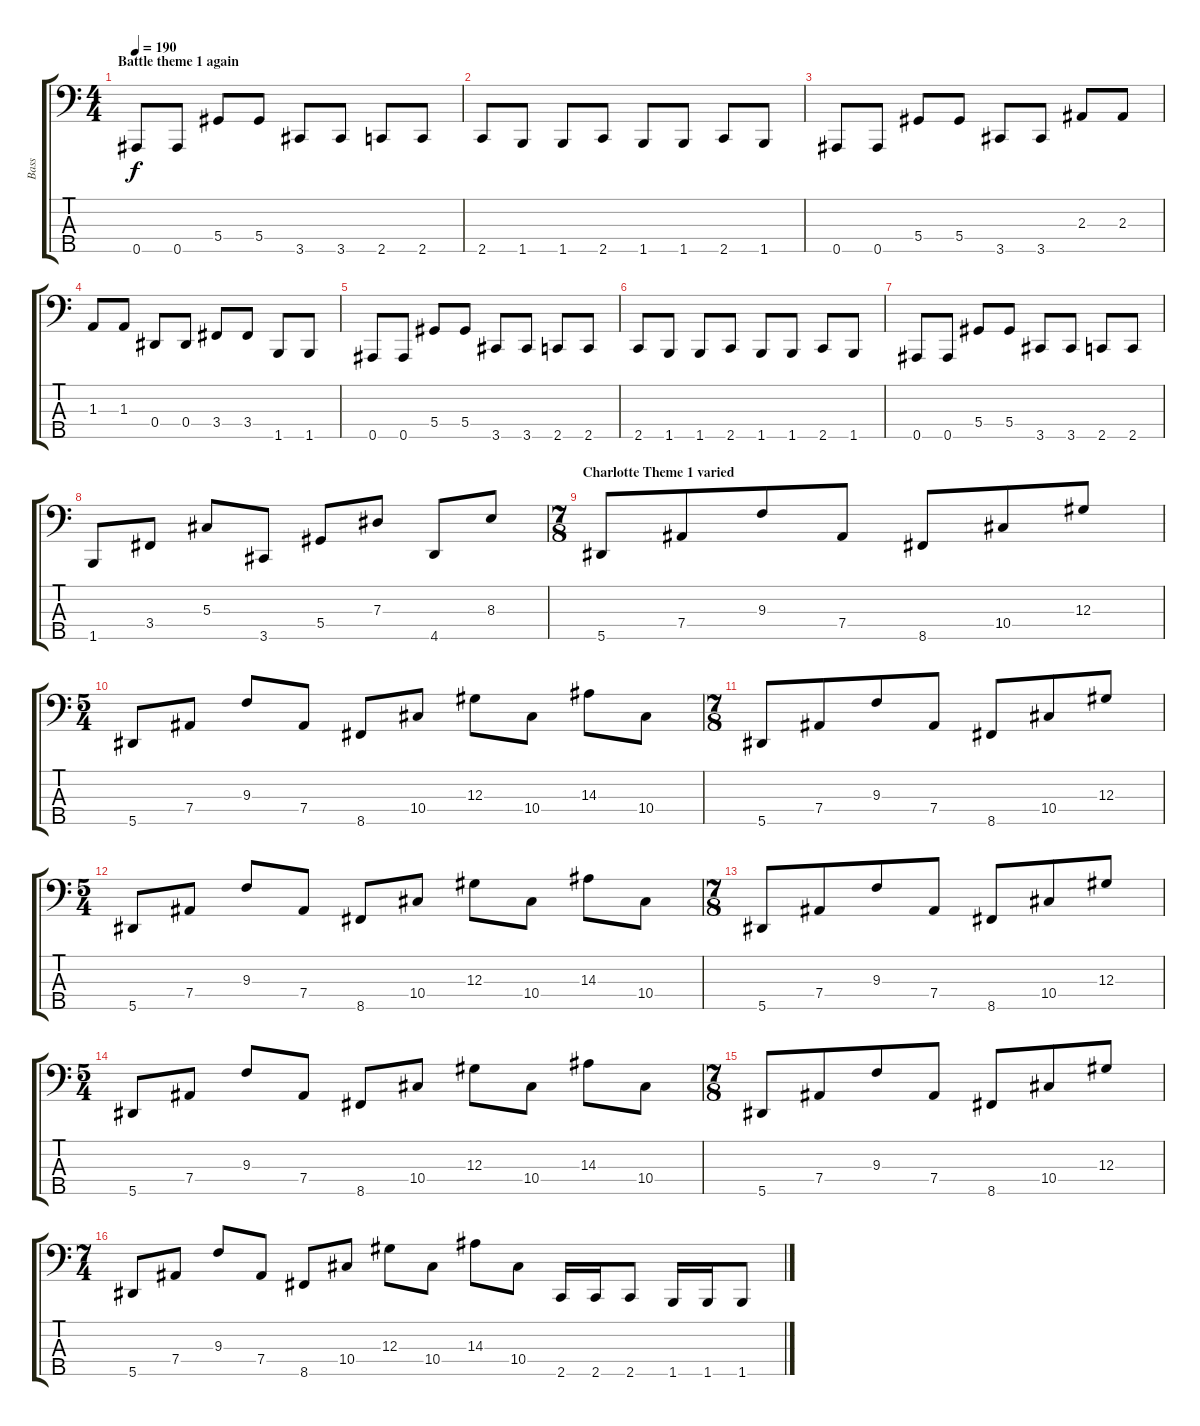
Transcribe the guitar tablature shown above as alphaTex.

\track ("Bass" "Bass") {instrument electricbassfinger}
\staff {score tabs}
\tuning (Gb2 Db2 Ab1 Eb1 Bb0) {hide}
\ts (4 4)
\section ("" "Battle theme 1 again")
\tempo 190
\clef f4
\ks c
0.5.8{dy f} 0.5.8 5.4.8 5.4.8 3.5.8 3.5.8 2.5.8 2.5.8 |
2.5.8 1.5.8 1.5.8 2.5.8 1.5.8 1.5.8 2.5.8 1.5.8 |
0.5.8 0.5.8 5.4.8 5.4.8 3.5.8 3.5.8 2.3.8 2.3.8 |
1.3.8 1.3.8 0.4.8 0.4.8 3.4.8 3.4.8 1.5.8 1.5.8 |
0.5.8 0.5.8 5.4.8 5.4.8 3.5.8 3.5.8 2.5.8 2.5.8 |
2.5.8 1.5.8 1.5.8 2.5.8 1.5.8 1.5.8 2.5.8 1.5.8 |
0.5.8 0.5.8 5.4.8 5.4.8 3.5.8 3.5.8 2.5.8 2.5.8 |
1.5.8 3.4.8 5.3.8 3.5.8 5.4.8 7.3.8 4.5.8 8.3.8 |
\ts (7 8)
\section ("" "Charlotte Theme 1 varied")
5.5.8 7.4.8 9.3.8 7.4.8 8.5.8 10.4.8 12.3.8 |
\ts (5 4)
5.5.8 7.4.8 9.3.8 7.4.8 8.5.8 10.4.8 12.3.8 10.4.8 14.3.8 10.4.8 |
\ts (7 8)
5.5.8 7.4.8 9.3.8 7.4.8 8.5.8 10.4.8 12.3.8 |
\ts (5 4)
5.5.8 7.4.8 9.3.8 7.4.8 8.5.8 10.4.8 12.3.8 10.4.8 14.3.8 10.4.8 |
\ts (7 8)
5.5.8 7.4.8 9.3.8 7.4.8 8.5.8 10.4.8 12.3.8 |
\ts (5 4)
5.5.8 7.4.8 9.3.8 7.4.8 8.5.8 10.4.8 12.3.8 10.4.8 14.3.8 10.4.8 |
\ts (7 8)
5.5.8 7.4.8 9.3.8 7.4.8 8.5.8 10.4.8 12.3.8 |
\ts (7 4)
5.5.8 7.4.8 9.3.8 7.4.8 8.5.8 10.4.8 12.3.8 10.4.8 14.3.8 10.4.8 2.5.16 2.5.16 2.5.8 1.5.16 1.5.16 1.5.8
